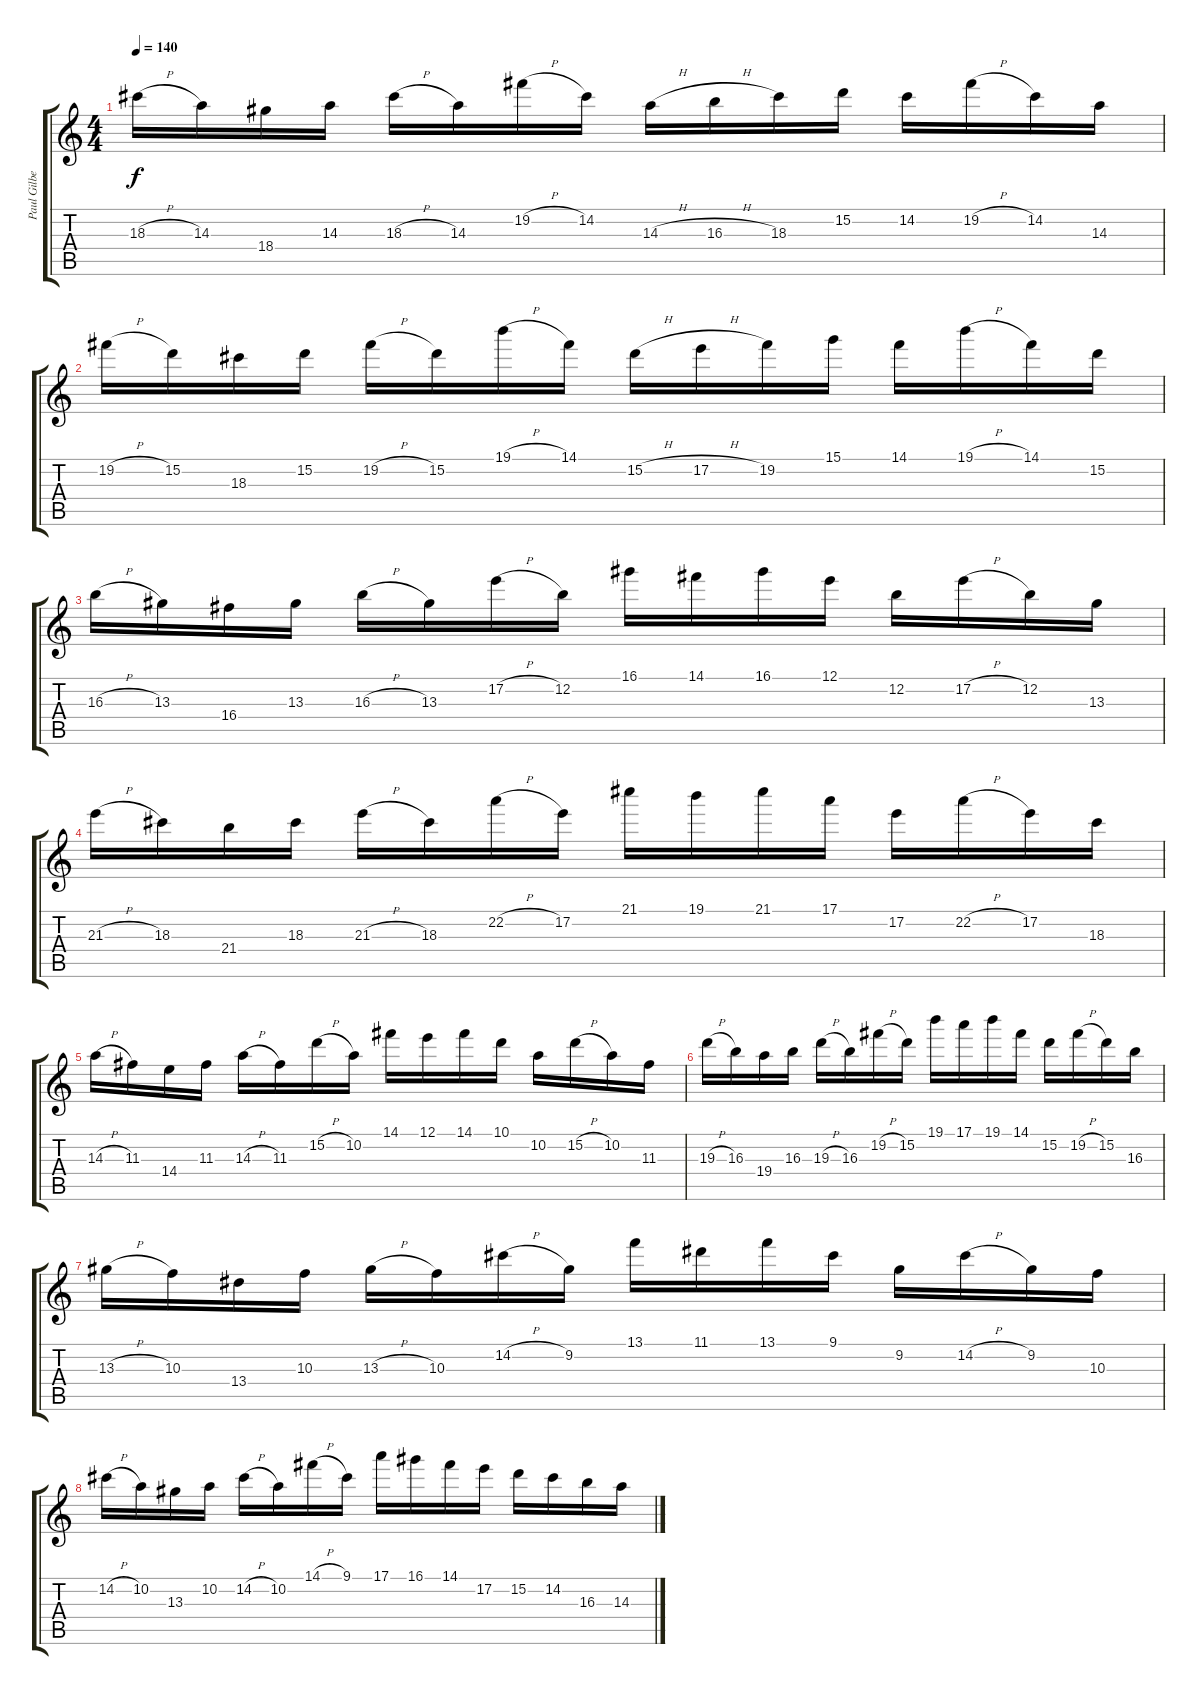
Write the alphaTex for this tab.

\track ("Paul Gilbert" "Paul Gilbe") {instrument distortionguitar}
\staff {score tabs}
\tuning (E4 B3 G3 D3 A2 E2) {hide}
\ts (4 4)
\tempo 140
\clef g2
\ks c
18.3{h}.16{dy f} 14.3.16 18.4.16 14.3.16 18.3{h}.16 14.3.16 19.2{h}.16 14.2.16 14.3{h}.16 16.3{h}.16 18.3.16 15.2.16 14.2.16 19.2{h}.16 14.2.16 14.3.16 |
19.2{h}.16 15.2.16 18.3.16 15.2.16 19.2{h}.16 15.2.16 19.1{h}.16 14.1.16 15.2{h}.16 17.2{h}.16 19.2.16 15.1.16 14.1.16 19.1{h}.16 14.1.16 15.2.16 |
16.3{h}.16 13.3.16 16.4.16 13.3.16 16.3{h}.16 13.3.16 17.2{h}.16 12.2.16 16.1.16 14.1.16 16.1.16 12.1.16 12.2.16 17.2{h}.16 12.2.16 13.3.16 |
21.3{h}.16 18.3.16 21.4.16 18.3.16 21.3{h}.16 18.3.16 22.2{h}.16 17.2.16 21.1.16 19.1.16 21.1.16 17.1.16 17.2.16 22.2{h}.16 17.2.16 18.3.16 |
14.3{h}.16 11.3.16 14.4.16 11.3.16 14.3{h}.16 11.3.16 15.2{h}.16 10.2.16 14.1.16 12.1.16 14.1.16 10.1.16 10.2.16 15.2{h}.16 10.2.16 11.3.16 |
19.3{h}.16 16.3.16 19.4.16 16.3.16 19.3{h}.16 16.3.16 19.2{h}.16 15.2.16 19.1.16 17.1.16 19.1.16 14.1.16 15.2.16 19.2{h}.16 15.2.16 16.3.16 |
13.3{h}.16 10.3.16 13.4.16 10.3.16 13.3{h}.16 10.3.16 14.2{h}.16 9.2.16 13.1.16 11.1.16 13.1.16 9.1.16 9.2.16 14.2{h}.16 9.2.16 10.3.16 |
14.2{h}.16 10.2.16 13.3.16 10.2.16 14.2{h}.16 10.2.16 14.1{h}.16 9.1.16 17.1.16 16.1.16 14.1.16 17.2.16 15.2.16 14.2.16 16.3.16 14.3.16
